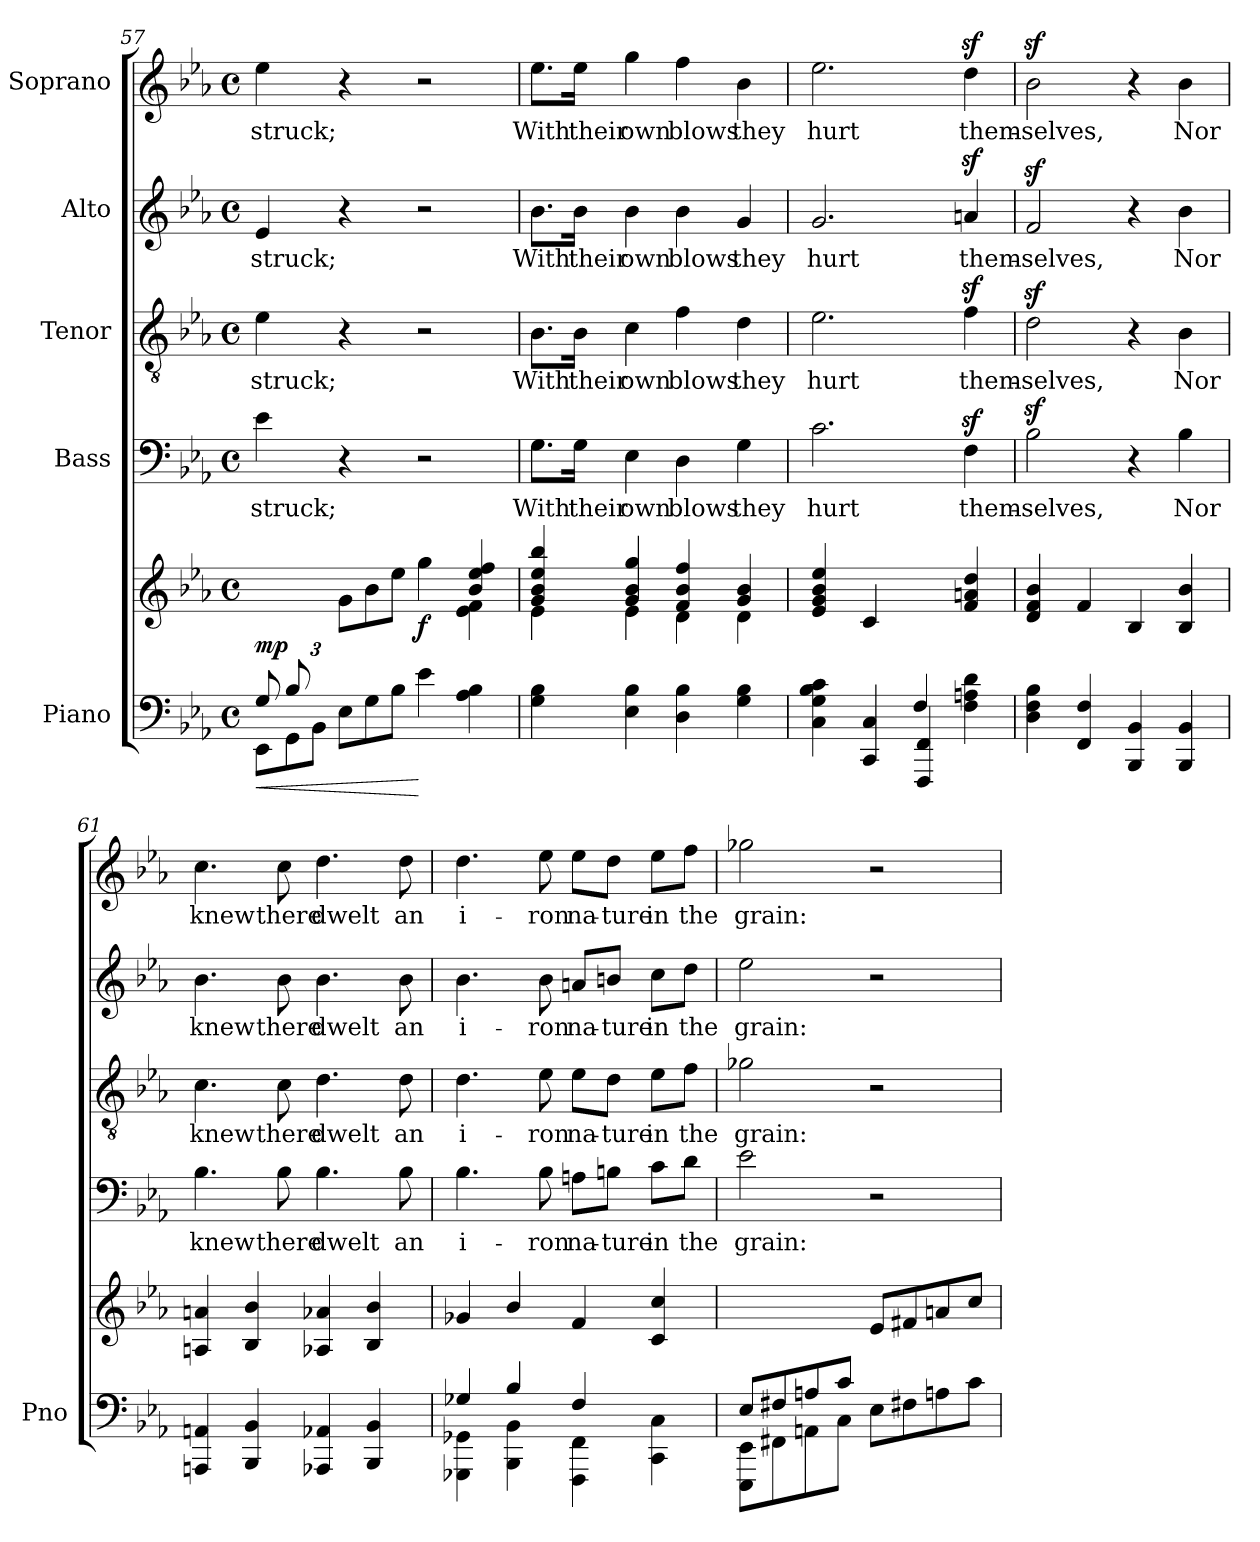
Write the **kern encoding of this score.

**kern	**kern	**dynam	**kern	**text	**kern	**text	**kern	**text	**kern	**text
*part5	*part5	*part5	*part4	*part4	*part3	*part3	*part2	*part2	*part1	*part1
*staff6	*staff5	*staff5/6	*staff4	*staff4	*staff3	*staff3	*staff2	*staff2	*staff1	*staff1
*I"Piano	*	*	*I"Bass	*	*I"Tenor	*	*I"Alto	*	*I"Soprano	*
*I'Pno	*	*	*	*	*	*	*	*	*	*
*clefF4	*clefG2	*	*clefF4	*	*clefGv2	*	*clefG2	*	*clefG2	*
*k[b-e-a-]	*k[b-e-a-]	*	*k[b-e-a-]	*	*k[b-e-a-]	*	*k[b-e-a-]	*	*k[b-e-a-]	*
*M4/4	*M4/4	*	*M4/4	*	*M4/4	*	*M4/4	*	*M4/4	*
*met(c)	*met(c)	*	*met(c)	*	*met(c)	*	*met(c)	*	*met(c)	*
*Xtuplet	*	*	*	*	*	*	*	*	*	*
=57	=57	=57	=57	=57	=57	=57	=57	=57	=57	=57
!	!	!LO:HP:b=2	!	!LO:LY:b	!	!LO:LY:b	!	!LO:LY:b	!	!LO:LY:b
*^	*^	*	*	*	*	*	*	*	*	*
*	*^	*	*	*	*	*	*	*	*	*	*	*
!	!	!	!	!	!LO:DY:n=1:b	!	!	!	!	!	!	!	!
12G/L	12EE-\L	2.ryy	6ryy	2.ryy	< mp	4e-\	struck;	4e-\	struck;	4e-/	struck;	4ee-\	struck;
12B-/	12GG\	.	.	.	.	.	.	.	.	.	.	.	.
6%5ryy	12BB-\J	.	12e-\J	.	.	.	.	.	.	.	.	.	.
*	*	*	*Xtuplet	*	*	*	*	*	*	*	*	*	*
.	12E-\L	.	12g\L	.	.	4r	.	4r	.	4r	.	4r	.
.	12G\	.	12b-\	.	.	.	.	.	.	.	.	.	.
.	12B-\J	.	12ee-\J	.	.	.	.	.	.	.	.	.	.
!	!	!	!	!	!LO:DY:n=2:b	!	!	!	!	!	!	!	!
.	4e-\	.	4gg\	.	[ f	2r	.	2r	.	2r	.	2r	.
.	4ryy	4A-\ 4B-\	4b-/ 4ee-/ 4ff/	4e-\ 4f\	.	.	.	.	.	.	.	.	.
!!LO:LB:g=z
=58	=58	=58	=58	=58	=58	=58	=58	=58	=58	=58	=58	=58	=58
!	!	!	!	!	!	!	!LO:LY:b	!	!LO:LY:b	!	!LO:LY:b	!	!LO:LY:b
*v	*v	*v	*	*	*	*	*	*	*	*	*	*	*
4G\ 4B-\	4g/ 4b-/ 4ee-/ 4bb-/	4e-\	.	8.G\L	With	8.B-\L	With	8.b-\L	With	8.ee-\L	With
!	!	!	!	!	!LO:LY:b	!	!LO:LY:b	!	!LO:LY:b	!	!LO:LY:b
.	.	.	.	16G\Jk	their	16B-\Jk	their	16b-\Jk	their	16ee-\Jk	their
!	!	!	!	!	!LO:LY:b	!	!LO:LY:b	!	!LO:LY:b	!	!LO:LY:b
4E-\ 4B-\	4g/ 4b-/ 4gg/	4e-\	.	4E-\	own	4c\	own	4b-\	own	4gg\	own
!	!	!	!	!	!LO:LY:b	!	!LO:LY:b	!	!LO:LY:b	!	!LO:LY:b
4D\ 4B-\	4f/ 4b-/ 4ff/	4d\	.	4D\	blows	4f\	blows	4b-\	blows	4ff\	blows
!	!	!	!	!	!LO:LY:b	!	!LO:LY:b	!	!LO:LY:b	!	!LO:LY:b
4G\ 4B-\	4g/ 4b-/	4d\	.	4G\	they	4d\	they	4g/	they	4b-\	they
=59	=59	=59	=59	=59	=59	=59	=59	=59	=59	=59	=59
*^	*	*	*	*	*	*	*	*	*	*	*
!	!	!	!	!	!	!LO:LY:b	!	!LO:LY:b	!	!LO:LY:b	!	!LO:LY:b
*	*	*v	*v	*	*	*	*	*	*	*	*	*
2ryy	4C\ 4G\ 4B-\ 4c\	4e-/ 4g/ 4b-/ 4ee-/	.	2.c\	hurt	2.e-\	hurt	2.g/	hurt	2.ee-\	hurt
.	4CC/ 4C/	4c/	.	.	.	.	.	.	.	.	.
4F/	4FFF/ 4FF/	4ryy	.	.	.	.	.	.	.	.	.
!	!	!	!	!	!LO:LY:b	!	!LO:LY:b	!	!LO:LY:b	!	!LO:LY:b
4ryy	4F\ 4An\ 4d\	4f/ 4an/ 4dd/	.	4Fz>\	them-	4fz>\	them-	4anz>/	them-	4ddz>\	them-
=60	=60	=60	=60	=60	=60	=60	=60	=60	=60	=60	=60
!	!	!	!	!	!LO:LY:b	!	!LO:LY:b	!	!LO:LY:b	!	!LO:LY:b
*v	*v	*	*	*	*	*	*	*	*	*	*
4D\ 4F\ 4B-\	4d/ 4f/ 4b-/	.	2B-z>\	-selves,	2dz>\	-selves,	2fz>/	-selves,	2b-z>\	-selves,
4FF/ 4F/	4f/	.	.	.	.	.	.	.	.	.
4BBB-/ 4BB-/	4B-/	.	4r	.	4r	.	4r	.	4r	.
!	!	!	!	!LO:LY:b	!	!LO:LY:b	!	!LO:LY:b	!	!LO:LY:b
4BBB-/ 4BB-/	4B-/ 4b-/	.	4B-\	Nor	4B-\	Nor	4b-\	Nor	4b-\	Nor
=61	=61	=61	=61	=61	=61	=61	=61	=61	=61	=61
!	!	!	!	!LO:LY:b	!	!LO:LY:b	!	!LO:LY:b	!	!LO:LY:b
4AAAn/ 4AAn/	4An/ 4an/	.	4.B-\	knew	4.c\	knew	4.b-\	knew	4.cc\	knew
4BBB-/ 4BB-/	4B-/ 4b-/	.	.	.	.	.	.	.	.	.
!	!	!	!	!LO:LY:b	!	!LO:LY:b	!	!LO:LY:b	!	!LO:LY:b
.	.	.	8B-\	there	8c\	there	8b-\	there	8cc\	there
!	!	!	!	!LO:LY:b	!	!LO:LY:b	!	!LO:LY:b	!	!LO:LY:b
4AAA-X/ 4AA-X/	4A-X/ 4a-X/	.	4.B-\	dwelt	4.d\	dwelt	4.b-\	dwelt	4.dd\	dwelt
4BBB-/ 4BB-/	4B-/ 4b-/	.	.	.	.	.	.	.	.	.
!	!	!	!	!LO:LY:b	!	!LO:LY:b	!	!LO:LY:b	!	!LO:LY:b
.	.	.	8B-\	an	8d\	an	8b-\	an	8dd\	an
=62	=62	=62	=62	=62	=62	=62	=62	=62	=62	=62
*^	*	*	*	*	*	*	*	*	*	*
!	!	!	!	!	!LO:LY:b	!	!LO:LY:b	!	!LO:LY:b	!	!LO:LY:b
4G-X/	4GGG-X\ 4GG-X\	4g-X/	.	4.B-\	i-	4.d\	i-	4.b-\	i-	4.dd\	i-
4B-/	4BBB-\ 4BB-\	4b-/	.	.	.	.	.	.	.	.	.
!	!	!	!	!	!LO:LY:b	!	!LO:LY:b	!	!LO:LY:b	!	!LO:LY:b
.	.	.	.	8B-\	-ron	8e-\	-ron	8b-\	-ron	8ee-\	-ron
!	!	!	!	!	!LO:LY:b	!	!LO:LY:b	!	!LO:LY:b	!	!LO:LY:b
4F/	4FFF\ 4FF\	4f/	.	8An\L	na-	8e-\L	na-	8an/L	na-	8ee-\L	na-
!	!	!	!	!	!LO:LY:b	!	!LO:LY:b	!	!LO:LY:b	!	!LO:LY:b
.	.	.	.	8Bn\J	-ture	8d\J	-ture	8bn/J	-ture	8dd\J	-ture
!	!	!	!	!	!LO:LY:b	!	!LO:LY:b	!	!LO:LY:b	!	!LO:LY:b
4ryy	4CC\ 4C\	4c/ 4cc/	.	8c\L	in	8e-\L	in	8cc\L	in	8ee-\L	in
!	!	!	!	!	!LO:LY:b	!	!LO:LY:b	!	!LO:LY:b	!	!LO:LY:b
.	.	.	.	8d\J	the	8f\J	the	8dd\J	the	8ff\J	the
!!LO:PB:g=z
=63	=63	=63	=63	=63	=63	=63	=63	=63	=63	=63	=63
!	!	!	!	!	!LO:LY:b	!	!LO:LY:b	!	!LO:LY:b	!	!LO:LY:b
8E-/L	8EEE-\ 8EE-\L	2ryy	.	2e-\	grain:	2g-X\	grain:	2ee-\	grain:	2gg-X\	grain:
8F#X/	8FF#X\	.	.	.	.	.	.	.	.	.	.
8An/	8AAn\	.	.	.	.	.	.	.	.	.	.
8c/J	8C\J	.	.	.	.	.	.	.	.	.	.
2ryy	8E-\L	8e-/L	.	2r	.	2r	.	2r	.	2r	.
.	8F#X\	8f#X/	.	.	.	.	.	.	.	.	.
.	8An\	8an/	.	.	.	.	.	.	.	.	.
.	8c\J	8cc/J	.	.	.	.	.	.	.	.	.
*v	*v	*	*	*	*	*	*	*	*	*	*
=	=	=	=	=	=	=	=	=	=	=
*-	*-	*-	*-	*-	*-	*-	*-	*-	*-	*-
